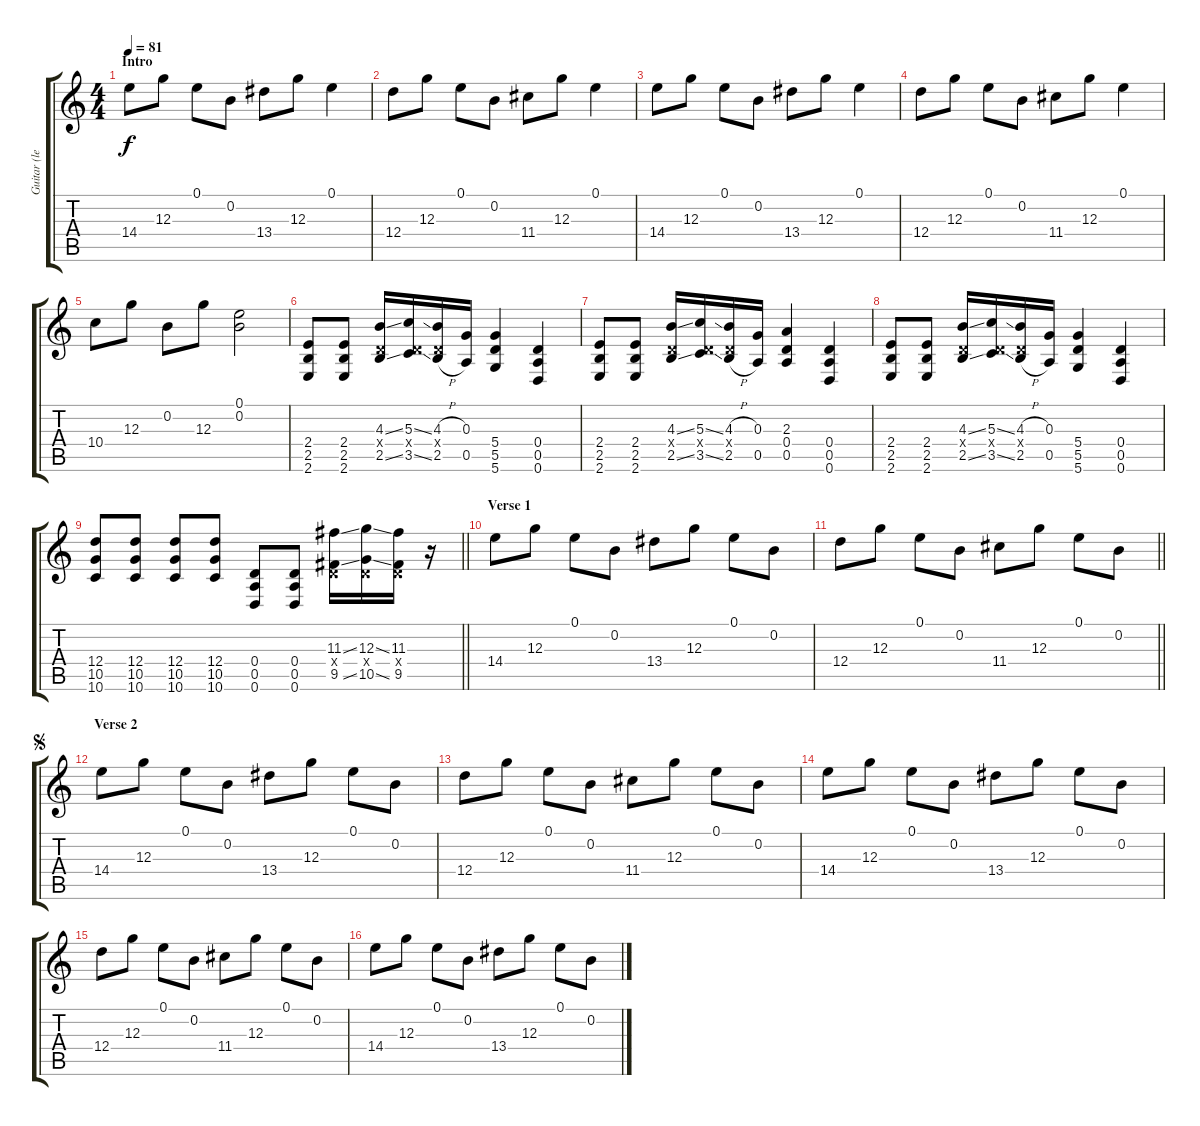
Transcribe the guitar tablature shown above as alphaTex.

\track ("Guitar (lead)" "Guitar (le") {instrument distortionguitar}
\staff {score tabs}
\tuning (E4 B3 G3 D3 A2 D2) {hide}
\ts (4 4)
\section ("" "Intro")
\tempo 81
\clef g2
\ks c
14.4.8{lyrics (0 "") lyrics (1 "") lyrics (2 "") lyrics (3 "") lyrics (4 "") dy f instrument electricguitarclean} 12.3.8 0.1.8 0.2.8 13.4.8 12.3.8 0.1.4 |
12.4.8 12.3.8 0.1.8 0.2.8 11.4.8 12.3.8 0.1.4 |
14.4.8 12.3.8 0.1.8 0.2.8 13.4.8 12.3.8 0.1.4 |
12.4.8 12.3.8 0.1.8 0.2.8 11.4.8 12.3.8 0.1.4 |
10.4.8 12.3.8 0.2.8 12.3.8 (0.1 0.2).2 |
(2.4 2.5 2.6).8{instrument distortionguitar} (2.4 2.5 2.6).8 (4.3{ss} 0.4{x} 2.5{ss}).16 (5.3{ss} 0.4{x} 3.5{ss}).16 (4.3{h} 0.4{x} 2.5{h}).16 (0.3 0.5).16 (5.4 5.5 5.6).4 (0.4 0.5 0.6).4 |
(2.4 2.5 2.6).8{instrument distortionguitar} (2.4 2.5 2.6).8 (4.3{ss} 0.4{x} 2.5{ss}).16 (5.3{ss} 0.4{x} 3.5{ss}).16 (4.3{h} 0.4{x} 2.5{h}).16 (0.3 0.5).16 (2.3 0.4 0.5).4 (0.4 0.5 0.6).4 |
(2.4 2.5 2.6).8{instrument distortionguitar} (2.4 2.5 2.6).8 (4.3{ss} 0.4{x} 2.5{ss}).16 (5.3{ss} 0.4{x} 3.5{ss}).16 (4.3{h} 0.4{x} 2.5{h}).16 (0.3 0.5).16 (5.4 5.5 5.6).4 (0.4 0.5 0.6).4 |
\barLineRight lightlight
(12.4 10.5 10.6).8 (12.4 10.5 10.6).8 (12.4 10.5 10.6).8 (12.4 10.5 10.6).8 (0.4 0.5 0.6).8 (0.4 0.5 0.6).8 (11.3{ss} 0.4{x} 9.5{ss}).16 (12.3{ss} 0.4{x} 10.5{ss}).16 (11.3 0.4{x} 9.5).16 r.16 |
\section ("" "Verse 1")
14.4.8{instrument electricguitarclean} 12.3.8 0.1.8 0.2.8 13.4.8 12.3.8 0.1.8 0.2.8 |
\barLineRight lightlight
12.4.8 12.3.8 0.1.8 0.2.8 11.4.8 12.3.8 0.1.8 0.2.8 |
\section ("" "Verse 2")
\jump segno
14.4.8{instrument electricguitarclean} 12.3.8 0.1.8 0.2.8 13.4.8 12.3.8 0.1.8 0.2.8 |
12.4.8 12.3.8 0.1.8 0.2.8 11.4.8 12.3.8 0.1.8 0.2.8 |
14.4.8 12.3.8 0.1.8 0.2.8 13.4.8 12.3.8 0.1.8 0.2.8 |
12.4.8 12.3.8 0.1.8 0.2.8 11.4.8 12.3.8 0.1.8 0.2.8 |
14.4.8 12.3.8 0.1.8 0.2.8 13.4.8 12.3.8 0.1.8 0.2.8
